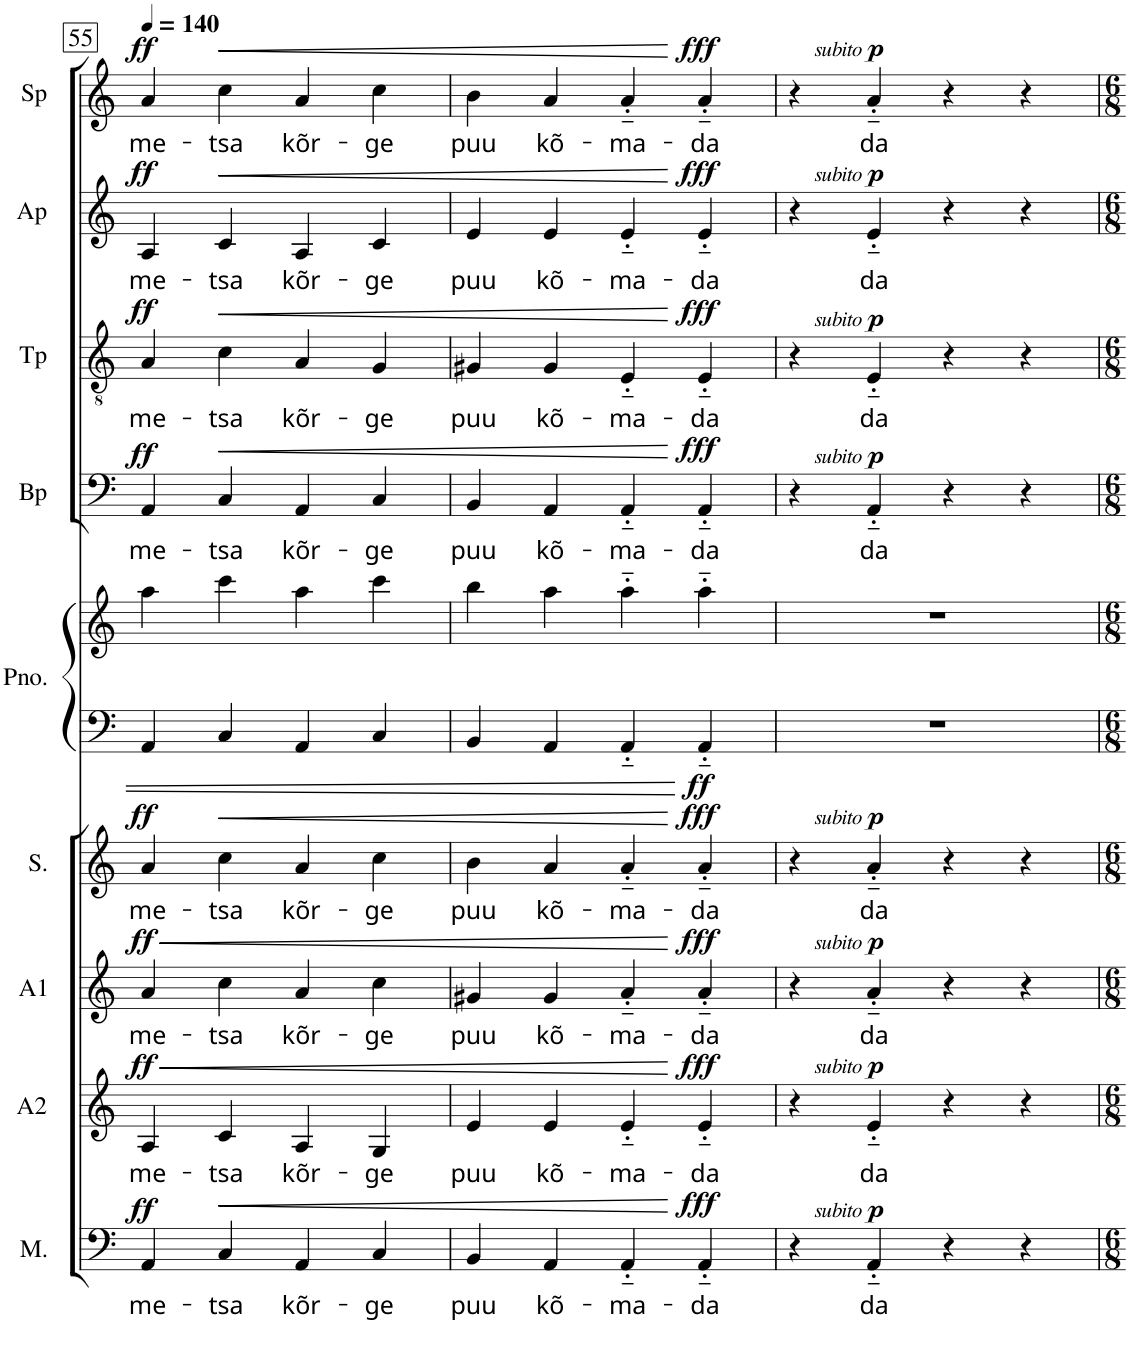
**kern	**text	**dynam	**kern	**text	**dynam	**kern	**text	**dynam	**kern	**text	**dynam	**kern	**kern	**dynam	**kern	**text	**dynam	**kern	**text	**dynam	**kern	**text	**dynam	**kern	**text	**dynam
*part9	*part9	*part9	*part8	*part8	*part8	*part7	*part7	*part7	*part6	*part6	*part6	*part5	*part5	*part5	*part4	*part4	*part4	*part3	*part3	*part3	*part2	*part2	*part2	*part1	*part1	*part1
*staff10	*staff10	*staff10	*staff9	*staff9	*staff9	*staff8	*staff8	*staff8	*staff7	*staff7	*staff7	*staff6	*staff5	*staff5/6	*staff4	*staff4	*staff4	*staff3	*staff3	*staff3	*staff2	*staff2	*staff2	*staff1	*staff1	*staff1
*I"Men	*	*	*I"Alto II	*	*	*I"Alto I	*	*	*I"Soprano	*	*	*I"Piano	*	*	*I"cp Basso	*	*	*I"cp Tenore	*	*	*I"cp Alto	*	*	*I"cp Soprano	*	*
*I'M.	*	*	*I'A2	*	*	*I'A1	*	*	*I'S.	*	*	*I'Pno.	*	*	*	*	*	*	*	*	*	*	*	*I'Sp	*	*
!!LO:PB:g=z
*clefF4	*	*	*clefG2	*	*	*clefG2	*	*	*clefG2	*	*	*clefF4	*clefG2	*	*clefF4	*	*	*clefGv2	*	*	*clefG2	*	*	*clefG2	*	*
*	*	*	*Trd1c2	*	*	*Trd1c2	*	*	*	*	*	*	*	*	*	*	*	*	*	*	*Trd1c2	*	*	*	*	*
*k[]	*	*	*k[]	*	*	*k[]	*	*	*k[]	*	*	*k[]	*k[]	*	*k[]	*	*	*k[]	*	*	*k[]	*	*	*k[]	*	*
*M4/4	*	*	*M4/4	*	*	*M4/4	*	*	*M4/4	*	*	*M4/4	*M4/4	*	*M4/4	*	*	*M4/4	*	*	*M4/4	*	*	*M4/4	*	*
=55	=55	=55	=55	=55	=55	=55	=55	=55	=55	=55	=55	=55	=55	=55	=55	=55	=55	=55	=55	=55	=55	=55	=55	=55	=55	=55
!	!LO:LY:b	!LO:DY:a	!	!LO:LY:b	!LO:HP:b	!	!LO:LY:b	!LO:HP:b	!	!LO:LY:b	!	!	!	!	!	!LO:LY:b	!	!	!LO:LY:b	!	!	!LO:LY:b	!	!	!LO:LY:b	!
!	!	!	!	!	!LO:DY:n=1:a	!	!	!LO:DY:n=1:a	!	!	!LO:DY:a	!	!	!	!	!	!LO:DY:a	!	!	!LO:DY:a	!	!	!LO:DY:a	!	!	!LO:DY:a
4AA/	me-	ff	4A/	me-	< ff	4a/	me-	< ff	4a/	me-	ff	4AA/	4aa\	.	4AA/	me-	ff	4A/	me-	ff	4A/	me-	ff	4a/	me-	ff
!	!LO:LY:b	!LO:HP:b	!	!LO:LY:b	!	!	!LO:LY:b	!	!	!LO:LY:b	!LO:HP:b	!	!	!	!	!LO:LY:b	!LO:HP:b	!	!LO:LY:b	!LO:HP:b	!	!LO:LY:b	!LO:HP:b	!	!LO:LY:b	!LO:HP:b
4C/	-tsa	<	4c/	-tsa	.	4cc\	-tsa	.	4cc\	-tsa	<	4C/	4ccc\	.	4C/	-tsa	<	4c\	-tsa	<	4c/	-tsa	<	4cc\	-tsa	<
!	!LO:LY:b	!	!	!LO:LY:b	!	!	!LO:LY:b	!	!	!LO:LY:b	!	!	!	!	!	!LO:LY:b	!	!	!LO:LY:b	!	!	!LO:LY:b	!	!	!LO:LY:b	!
4AA/	kõr-	.	4A/	kõr-	.	4a/	kõr-	.	4a/	kõr-	.	4AA/	4aa\	.	4AA/	kõr-	.	4A/	kõr-	.	4A/	kõr-	.	4a/	kõr-	.
!	!LO:LY:b	!	!	!LO:LY:b	!	!	!LO:LY:b	!	!	!LO:LY:b	!	!	!	!	!	!LO:LY:b	!	!	!LO:LY:b	!	!	!LO:LY:b	!	!	!LO:LY:b	!
4C/	-ge	.	4G/	-ge	.	4cc\	-ge	.	4cc\	-ge	.	4C/	4ccc\	.	4C/	-ge	.	4G/	-ge	.	4c/	-ge	.	4cc\	-ge	.
=56	=56	=56	=56	=56	=56	=56	=56	=56	=56	=56	=56	=56	=56	=56	=56	=56	=56	=56	=56	=56	=56	=56	=56	=56	=56	=56
!	!LO:LY:b	!	!	!LO:LY:b	!	!	!LO:LY:b	!	!	!LO:LY:b	!	!	!	!	!	!LO:LY:b	!	!	!LO:LY:b	!	!	!LO:LY:b	!	!	!LO:LY:b	!
4BB/	puu	.	4e/	puu	.	4g#X/	puu	.	4b\	puu	.	4BB/	4bb\	.	4BB/	puu	.	4G#X/	puu	.	4e/	puu	.	4b\	puu	.
!	!LO:LY:b	!	!	!LO:LY:b	!	!	!LO:LY:b	!	!	!LO:LY:b	!	!	!	!	!	!LO:LY:b	!	!	!LO:LY:b	!	!	!LO:LY:b	!	!	!LO:LY:b	!
4AA/	kõ-	.	4e/	kõ-	.	4g#/	kõ-	.	4a/	kõ-	.	4AA/	4aa\	.	4AA/	kõ-	.	4G#/	kõ-	.	4e/	kõ-	.	4a/	kõ-	.
!	!LO:LY:b	!	!	!LO:LY:b	!	!	!LO:LY:b	!	!	!LO:LY:b	!	!	!	!	!	!LO:LY:b	!	!	!LO:LY:b	!	!	!LO:LY:b	!	!	!LO:LY:b	!
4AA'~/	-ma-	.	4e'~/	-ma-	.	4a'~/	-ma-	.	4a'~/	-ma-	.	4AA'~/	4aa'~\	.	4AA'~/	-ma-	.	4E'~/	-ma-	.	4e'~/	-ma-	.	4a'~/	-ma-	.
!	!LO:LY:b	!LO:DY:n=1:a	!	!LO:LY:b	!LO:DY:n=1:a	!	!LO:LY:b	!LO:DY:n=1:a	!	!LO:LY:b	!LO:DY:n=1:a	!	!	!LO:DY:b=2	!	!LO:LY:b	!LO:DY:n=1:a	!	!LO:LY:b	!LO:DY:n=1:a	!	!LO:LY:b	!LO:DY:n=1:a	!	!LO:LY:b	!LO:DY:n=1:a
4AA'~/	-da	[ fff	4e'~/	-da	[ fff	4a'~/	-da	[ fff	4a'~/	-da	[ fff	4AA'~/	4aa'~\	ff	4AA'~/	-da	[ fff	4E'~/	-da	[ fff	4e'~/	-da	[ fff	4a'~/	-da	[ fff
=57	=57	=57	=57	=57	=57	=57	=57	=57	=57	=57	=57	=57	=57	=57	=57	=57	=57	=57	=57	=57	=57	=57	=57	=57	=57	=57
4r	.	.	4r	.	.	4r	.	.	4r	.	.	1r	1r	.	4r	.	.	4r	.	.	4r	.	.	4r	.	.
!	!LO:LY:b	!LO:DY:a	!	!LO:LY:b	!	!	!LO:LY:b	!	!	!LO:LY:b	!	!	!	!	!	!LO:LY:b	!	!	!LO:LY:b	!	!	!LO:LY:b	!	!	!LO:LY:b	!
!	!	!LO:DY:n=1:a	!	!	!LO:DY:a	!	!	!	!	!	!	!	!	!	!	!	!	!	!	!	!	!	!	!	!	!
!	!	!	!	!	!LO:DY:n=1:a	!	!	!LO:DY:a	!	!	!	!	!	!	!	!	!	!	!	!	!	!	!	!	!	!
!	!	!	!	!	!	!	!	!LO:DY:n=1:a	!	!	!LO:DY:a	!	!	!	!	!	!	!	!	!	!	!	!	!	!	!
!	!	!	!	!	!	!	!	!	!	!	!LO:DY:n=1:a	!	!	!	!	!	!LO:DY:a	!	!	!	!	!	!	!	!	!
!	!	!	!	!	!	!	!	!	!	!	!	!	!	!	!	!	!LO:DY:n=1:a	!	!	!LO:DY:a	!	!	!	!	!	!
!	!	!	!	!	!	!	!	!	!	!	!	!	!	!	!	!	!	!	!	!LO:DY:n=1:a	!	!	!LO:DY:a	!	!	!
!	!	!	!	!	!	!	!	!	!	!	!	!	!	!	!	!	!	!	!	!	!	!	!LO:DY:n=1:a	!	!	!LO:DY:a
!	!	!	!	!	!	!	!	!	!	!	!	!	!	!	!	!	!	!	!	!	!	!	!	!	!	!LO:DY:n=1:a
4AA'~/	da	other-dynamics p	4e'~/	da	other-dynamics p	4a'~/	da	other-dynamics p	4a'~/	da	other-dynamics p	.	.	.	4AA'~/	da	other-dynamics p	4E'~/	da	other-dynamics p	4e'~/	da	other-dynamics p	4a'~/	da	other-dynamics p
4r	.	.	4r	.	.	4r	.	.	4r	.	.	.	.	.	4r	.	.	4r	.	.	4r	.	.	4r	.	.
4r	.	.	4r	.	.	4r	.	.	4r	.	.	.	.	.	4r	.	.	4r	.	.	4r	.	.	4r	.	.
=	=	=	=	=	=	=	=	=	=	=	=	=	=	=	=	=	=	=	=	=	=	=	=	=	=	=
*-	*-	*-	*-	*-	*-	*-	*-	*-	*-	*-	*-	*-	*-	*-	*-	*-	*-	*-	*-	*-	*-	*-	*-	*-	*-	*-
